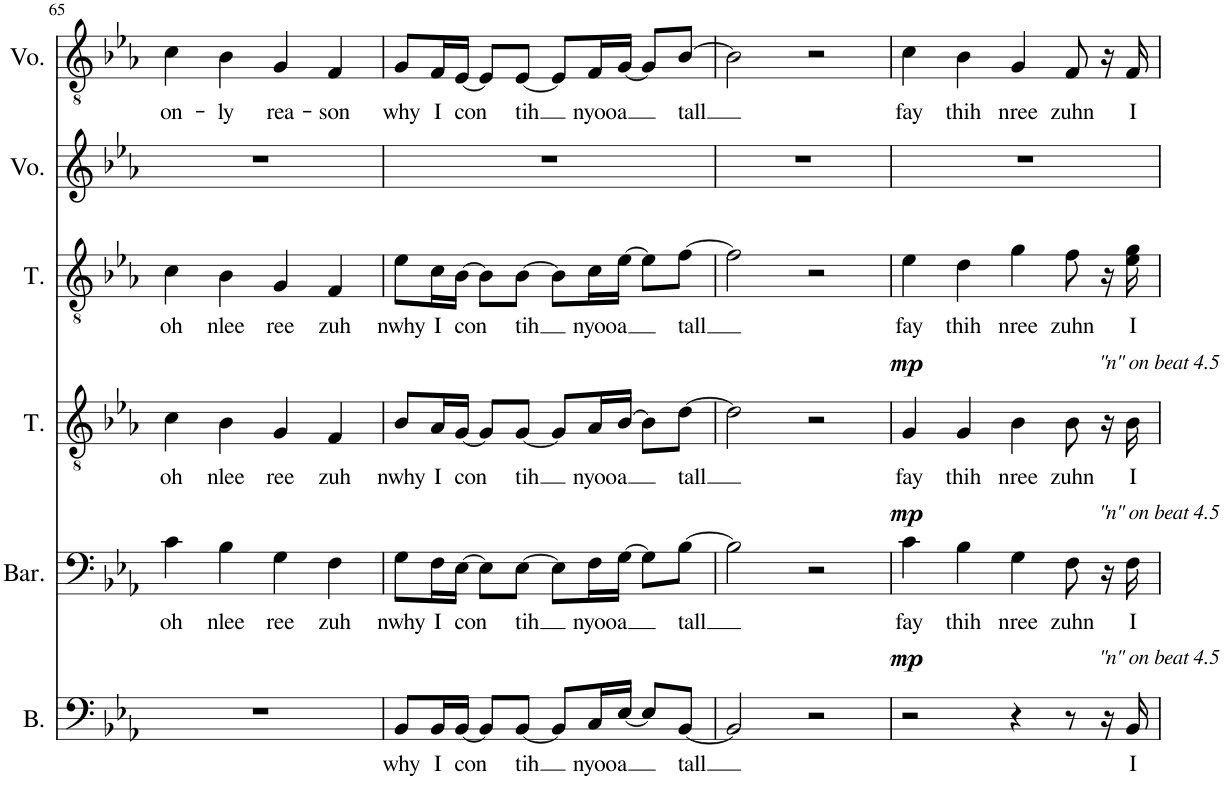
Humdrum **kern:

**kern	**text	**dynam	**kern	**text	**dynam	**kern	**text	**dynam	**kern	**text	**kern	**kern	**text
*part6	*part6	*part6	*part5	*part5	*part5	*part4	*part4	*part4	*part3	*part3	*part2	*part1	*part1
*staff6	*staff6	*staff6	*staff5	*staff5	*staff5	*staff4	*staff4	*staff4	*staff3	*staff3	*staff2	*staff1	*staff1
*I"Bass	*	*	*I"Baritone	*	*	*I"Tenor	*	*	*I"Tenor	*	*I"Voice	*I"Voice	*
*I'B.	*	*	*I'Bar.	*	*	*I'T.	*	*	*I'T.	*	*I'Vo.	*I'Vo.	*
!!LO:PB:g=z
*clefF4	*	*	*clefF4	*	*	*clefGv2	*	*	*clefGv2	*	*clefG2	*clefGv2	*
*k[b-e-a-]	*	*	*k[b-e-a-]	*	*	*k[b-e-a-]	*	*	*k[b-e-a-]	*	*k[b-e-a-]	*k[b-e-a-]	*
*M4/4	*	*	*M4/4	*	*	*M4/4	*	*	*M4/4	*	*M4/4	*M4/4	*
=65	=65	=65	=65	=65	=65	=65	=65	=65	=65	=65	=65	=65	=65
!	!	!	!	!LO:LY:b	!	!	!LO:LY:b	!	!	!LO:LY:b	!	!	!LO:LY:b
1r	.	.	4c\	oh	.	4c\	oh	.	4c\	oh	1r	4c\	on-
!	!	!	!	!LO:LY:b	!	!	!LO:LY:b	!	!	!LO:LY:b	!	!	!LO:LY:b
.	.	.	4B-\	nlee	.	4B-\	nlee	.	4B-\	nlee	.	4B-\	-ly
!	!	!	!	!LO:LY:b	!	!	!LO:LY:b	!	!	!LO:LY:b	!	!	!LO:LY:b
.	.	.	4G\	ree	.	4G/	ree	.	4G/	ree	.	4G/	rea-
!	!	!	!	!LO:LY:b	!	!	!LO:LY:b	!	!	!LO:LY:b	!	!	!LO:LY:b
.	.	.	4F\	zuh	.	4F/	zuh	.	4F/	zuh	.	4F/	-son
=66	=66	=66	=66	=66	=66	=66	=66	=66	=66	=66	=66	=66	=66
!	!LO:LY:b	!	!	!LO:LY:b	!	!	!LO:LY:b	!	!	!LO:LY:b	!	!	!LO:LY:b
8BB-/L	why	.	8G\L	nwhy	.	8B-/L	nwhy	.	8e-\L	nwhy	1r	8G/L	why
!	!LO:LY:b	!	!	!LO:LY:b	!	!	!LO:LY:b	!	!	!LO:LY:b	!	!	!LO:LY:b
16BB-/L	I	.	16F\L	I	.	16A-/L	I	.	16c\L	I	.	16F/L	I
!	!LO:LY:b	!	!	!LO:LY:b	!	!	!LO:LY:b	!	!	!LO:LY:b	!	!	!LO:LY:b
[16BB-/JJ	-con	.	[16E-\JJ	-con	.	[16G/JJ	-con	.	[16B-\JJ	-con	.	[16E-/JJ	-con
8BB-/L]	.	.	8E-\L]	.	.	8G/L]	.	.	8B-\L]	.	.	8E-/L]	.
!	!LO:LY:b	!	!	!LO:LY:b	!	!	!LO:LY:b	!	!	!LO:LY:b	!	!	!LO:LY:b
[8BB-/J	tih	.	[8E-\J	-tih	.	[8G/J	-tih	.	[8B-\J	-tih	.	[8E-/J	-tih
8BB-/L]	.	.	8E-\L]	.	.	8G/L]	.	.	8B-\L]	.	.	8E-/L]	.
!	!LO:LY:b	!	!	!LO:LY:b	!	!	!LO:LY:b	!	!	!LO:LY:b	!	!	!LO:LY:b
16C/L	nyoo	.	16F\L	nyoo	.	16A-/L	nyoo	.	16c\L	nyoo	.	16F/L	nyoo
!	!LO:LY:b	!	!	!LO:LY:b	!	!	!LO:LY:b	!	!	!LO:LY:b	!	!	!LO:LY:b
[16E-/JJ	a	.	[16G\JJ	a	.	[16B-/JJ	a	.	[16e-\JJ	a	.	[16G/JJ	a
8E-/L]	.	.	8G\L]	.	.	8B-\L]	.	.	8e-\L]	.	.	8G/L]	.
!	!LO:LY:b	!	!	!LO:LY:b	!	!	!LO:LY:b	!	!	!LO:LY:b	!	!	!LO:LY:b
[8BB-/J	tall	.	[8B-\J	tall	.	[8d\J	tall	.	[8f\J	tall	.	[8B-/J	tall
=67	=67	=67	=67	=67	=67	=67	=67	=67	=67	=67	=67	=67	=67
2BB-/]	.	.	2B-\]	.	.	2d\]	.	.	2f\]	.	1r	2B-\]	.
2r	.	.	2r	.	.	2r	.	.	2r	.	.	2r	.
=68	=68	=68	=68	=68	=68	=68	=68	=68	=68	=68	=68	=68	=68
!	!	!LO:DY:a	!	!LO:LY:b	!LO:DY:a	!	!LO:LY:b	!LO:DY:a	!	!LO:LY:b	!	!	!LO:LY:b
2r	.	mp	4c\	fay	mp	4G/	fay	mp	4e-\	fay	1r	4c\	fay
!	!	!	!	!LO:LY:b	!	!	!LO:LY:b	!	!	!LO:LY:b	!	!	!LO:LY:b
.	.	.	4B-\	thih	.	4G/	thih	.	4d\	thih	.	4B-\	thih
!	!	!	!	!LO:LY:b	!	!	!LO:LY:b	!	!	!LO:LY:b	!	!	!LO:LY:b
4r	.	.	4G\	nree	.	4B-\	nree	.	4g\	nree	.	4G/	nree
!	!	!	!	!LO:LY:b	!	!	!LO:LY:b	!	!	!LO:LY:b	!	!	!LO:LY:b
8r	.	.	8F\	zuhn	.	8B-\	zuhn	.	8f\	zuhn	.	8F/	zuhn
!	!	!	!	!	!	!	!	!	!LO:TX:b:i:t="n" on beat 4.5	!	!	!	!
!	!	!	!	!	!	!LO:TX:b:i:t="n" on beat 4.5	!	!	!	!	!	!	!
!	!	!	!LO:TX:b:i:t="n" on beat 4.5	!	!	!	!	!	!	!	!	!	!
16r	.	.	16r	.	.	16r	.	.	16r	.	.	16r	.
!	!LO:LY:b	!	!	!LO:LY:b	!	!	!LO:LY:b	!	!	!LO:LY:b	!	!	!LO:LY:b
16BB-/	I	.	16F\	I	.	16B-\	I	.	16e-\ 16g\	I	.	16F/	I
=	=	=	=	=	=	=	=	=	=	=	=	=	=
*-	*-	*-	*-	*-	*-	*-	*-	*-	*-	*-	*-	*-	*-
